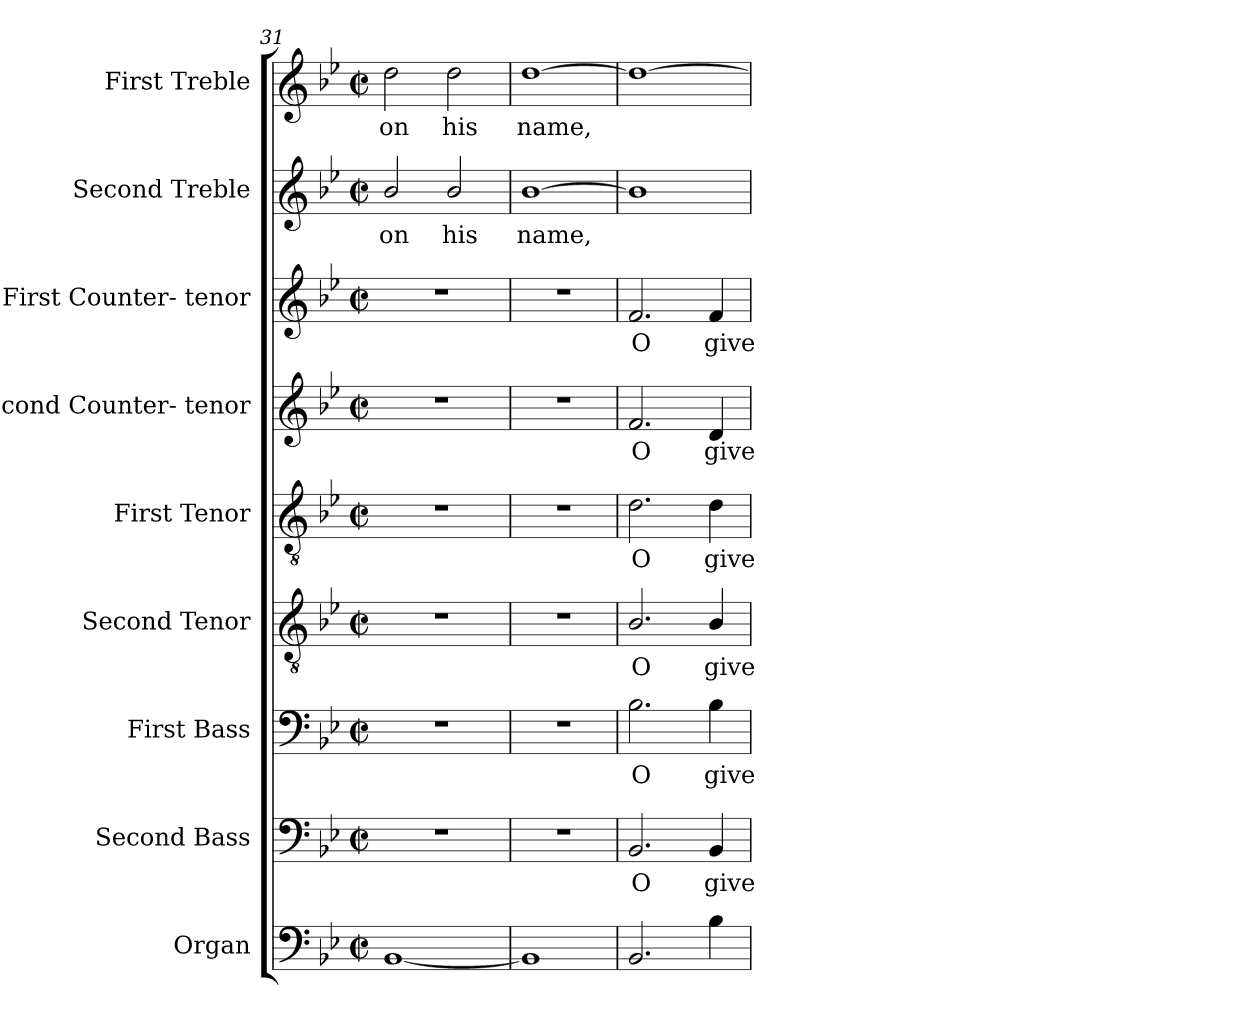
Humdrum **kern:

**kern	**kern	**text	**kern	**text	**kern	**text	**kern	**text	**kern	**text	**kern	**text	**kern	**text	**kern	**text
*part9	*part8	*part8	*part7	*part7	*part6	*part6	*part5	*part5	*part4	*part4	*part3	*part3	*part2	*part2	*part1	*part1
*staff9	*staff8	*staff8	*staff7	*staff7	*staff6	*staff6	*staff5	*staff5	*staff4	*staff4	*staff3	*staff3	*staff2	*staff2	*staff1	*staff1
*I"Organ	*I"Second Bass	*	*I"First Bass	*	*I"Second Tenor	*	*I"First Tenor	*	*I"Second Counter- tenor	*	*I"First Counter- tenor	*	*I"Second Treble	*	*I"First Treble	*
*I'Org.	*I'B2.	*	*I'B1.	*	*I'T2.	*	*I'T1.	*	*	*	*	*	*I'S2.	*	*I'S1.	*
*clefF4	*clefF4	*	*clefF4	*	*clefGv2	*	*clefGv2	*	*clefG2	*	*clefG2	*	*clefG2	*	*clefG2	*
*	*	*	*	*	*ITrd7c12	*	*ITrd7c12	*	*	*	*	*	*	*	*	*
*k[b-e-]	*k[b-e-]	*	*k[b-e-]	*	*k[b-e-]	*	*k[b-e-]	*	*k[b-e-]	*	*k[b-e-]	*	*k[b-e-]	*	*k[b-e-]	*
*B-:	*B-:	*	*B-:	*	*B-:	*	*B-:	*	*B-:	*	*B-:	*	*B-:	*	*B-:	*
*M2/2	*M2/2	*	*M2/2	*	*M2/2	*	*M2/2	*	*M2/2	*	*M2/2	*	*M2/2	*	*M2/2	*
*met(c|)	*met(c|)	*	*met(c|)	*	*met(c|)	*	*met(c|)	*	*met(c|)	*	*met(c|)	*	*met(c|)	*	*met(c|)	*
=31	=31	=31	=31	=31	=31	=31	=31	=31	=31	=31	=31	=31	=31	=31	=31	=31
!	!	!	!	!	!	!	!	!	!	!	!	!	!	!LO:LY:b:color=#000000	!	!
!	!	!	!	!	!	!	!	!	!	!	!	!	!	!	!	!LO:LY:b:color=#000000
[1BB-i	1r	.	1r	.	1r	.	1r	.	1r	.	1r	.	2b-i/	-on	2ddi\	-on
!	!	!	!	!	!	!	!	!	!	!	!	!	!	!LO:LY:b:color=#000000	!	!
!	!	!	!	!	!	!	!	!	!	!	!	!	!	!	!	!LO:LY:b:color=#000000
.	.	.	.	.	.	.	.	.	.	.	.	.	2b-i/	his	2ddi\	his
=32	=32	=32	=32	=32	=32	=32	=32	=32	=32	=32	=32	=32	=32	=32	=32	=32
!	!	!	!	!	!	!	!	!	!	!	!	!	!	!LO:LY:b:color=#000000	!	!
!	!	!	!	!	!	!	!	!	!	!	!	!	!	!	!	!LO:LY:b:color=#000000
1BB-i]	1r	.	1r	.	1r	.	1r	.	1r	.	1r	.	[1b-i	name,	[1ddi	name,
=33	=33	=33	=33	=33	=33	=33	=33	=33	=33	=33	=33	=33	=33	=33	=33	=33
!	!	!LO:LY:b:color=#000000	!	!	!	!	!	!	!	!	!	!	!	!	!	!
!	!	!	!	!LO:LY:b:color=#000000	!	!	!	!	!	!	!	!	!	!	!	!
!	!	!	!	!	!	!LO:LY:b:color=#000000	!	!	!	!	!	!	!	!	!	!
!	!	!	!	!	!	!	!	!LO:LY:b:color=#000000	!	!	!	!	!	!	!	!
!	!	!	!	!	!	!	!	!	!	!LO:LY:b:color=#000000	!	!	!	!	!	!
!	!	!	!	!	!	!	!	!	!	!	!	!LO:LY:b:color=#000000	!	!	!	!
2.BB-i/	2.BB-i/	O	2.B-i\	O	2.BB-i/	O	2.Di\	O	2.fi/	O	2.fi/	O	1b-i]	.	1ddi_	.
!	!	!LO:LY:b:color=#000000	!	!	!	!	!	!	!	!	!	!	!	!	!	!
!	!	!	!	!LO:LY:b:color=#000000	!	!	!	!	!	!	!	!	!	!	!	!
!	!	!	!	!	!	!LO:LY:b:color=#000000	!	!	!	!	!	!	!	!	!	!
!	!	!	!	!	!	!	!	!LO:LY:b:color=#000000	!	!	!	!	!	!	!	!
!	!	!	!	!	!	!	!	!	!	!LO:LY:b:color=#000000	!	!	!	!	!	!
!	!	!	!	!	!	!	!	!	!	!	!	!LO:LY:b:color=#000000	!	!	!	!
4B-i\	4BB-i/	give	4B-i\	give	4BB-i/	give	4Di\	give	4di/	give	4fi/	give	.	.	.	.
=	=	=	=	=	=	=	=	=	=	=	=	=	=	=	=	=
*-	*-	*-	*-	*-	*-	*-	*-	*-	*-	*-	*-	*-	*-	*-	*-	*-
